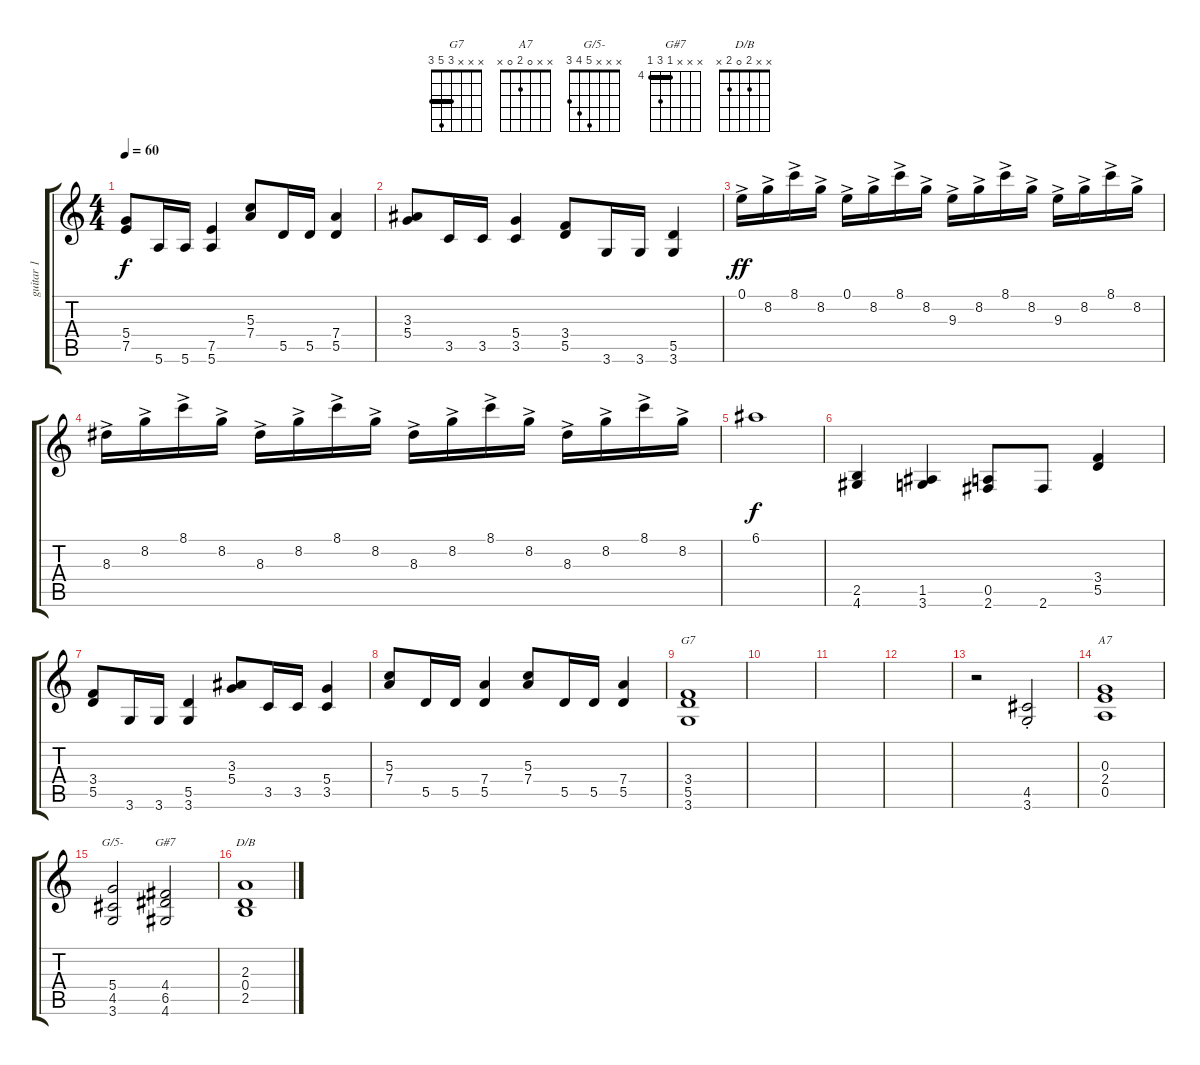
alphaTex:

\track ("guitar 1" "guitar 1") {instrument electricguitarjazz}
\staff {score tabs}
\tuning (E4 B3 G3 D3 A2 E2) {hide}
\chord ("G7" x x x 3 5 3) {barre 3}
\chord ("A7" x x 0 2 0 x)
\chord ("G/5-" x x x 5 4 3)
\chord ("G#7" x x x 4 6 4) {firstfret 4 barre 4}
\chord ("D/B" x x 2 0 2 x)
\ts (4 4)
\tempo 60
\clef g2
\ks c
(5.4 7.5).8{dy f} 5.6.16 5.6.16 (7.5 5.6).4 (5.3 7.4).8 5.5.16 5.5.16 (7.4 5.5).4 |
(3.3 5.4).8 3.5.16 3.5.16 (5.4 3.5).4 (3.4 5.5).8 3.6.16 3.6.16 (5.5 3.6).4 |
0.1{ac}.16{dy ff} 8.2{ac}.16 8.1{ac}.16 8.2{ac}.16 0.1{ac}.16 8.2{ac}.16 8.1{ac}.16 8.2{ac}.16 9.3{ac}.16 8.2{ac}.16 8.1{ac}.16 8.2{ac}.16 9.3{ac}.16 8.2{ac}.16 8.1{ac}.16 8.2{ac}.16 |
8.3{ac}.16 8.2{ac}.16 8.1{ac}.16 8.2{ac}.16 8.3{ac}.16 8.2{ac}.16 8.1{ac}.16 8.2{ac}.16 8.3{ac}.16 8.2{ac}.16 8.1{ac}.16 8.2{ac}.16 8.3{ac}.16 8.2{ac}.16 8.1{ac}.16 8.2{ac}.16 |
6.1.1{dy f} |
(2.5 4.6).4 (1.5 3.6).4 (0.5 2.6).8 2.6.8 (3.4 5.5).4 |
(3.4 5.5).8 3.6.16 3.6.16 (5.5 3.6).4 (3.3 5.4).8 3.5.16 3.5.16 (5.4 3.5).4 |
(5.3 7.4).8 5.5.16 5.5.16 (7.4 5.5).4 (5.3 7.4).8 5.5.16 5.5.16 (7.4 5.5).4 |
(3.4 5.5 3.6).1{ch "G7"} |
|
|
|
r.2 (4.5{st} 3.6{st}).2 |
(0.3 2.4 0.5).1{ch "A7"} |
(5.4 4.5 3.6).2{ch "G/5-"} (4.4 6.5 4.6).2{ch "G#7"} |
(2.3 0.4 2.5).1{ch "D/B"}
